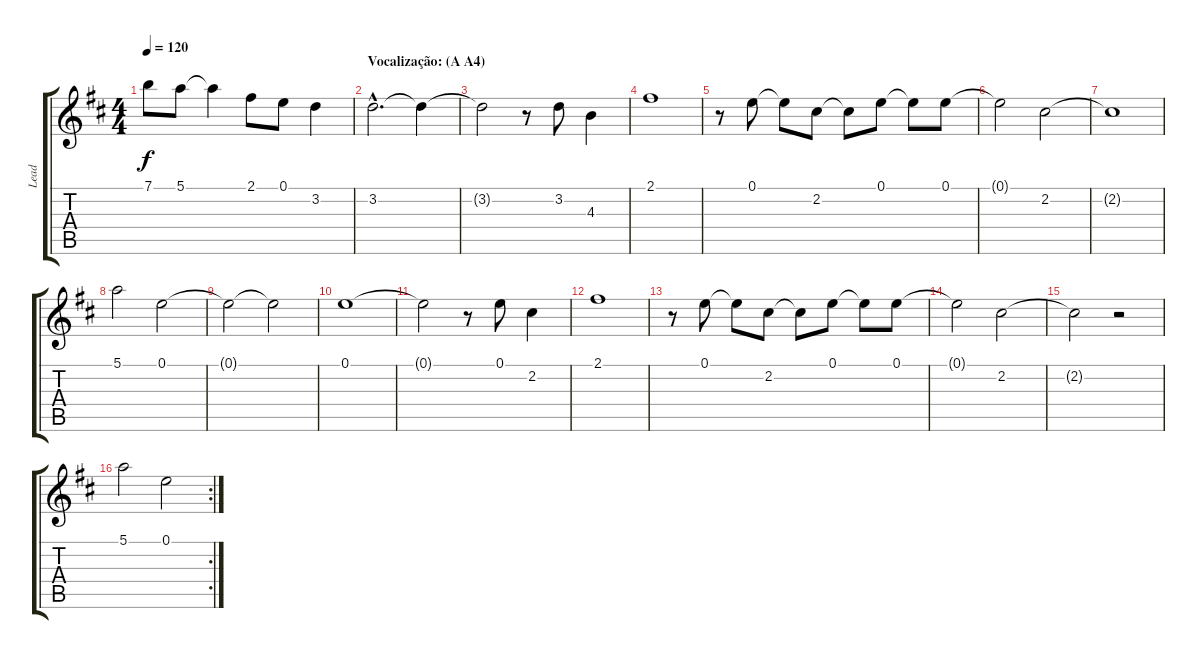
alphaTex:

\track ("Lead" "Lead") {instrument acousticguitarnylon}
\staff {score tabs}
\tuning (E4 B3 G3 D3 A2 E2) {hide}
\ts (4 4)
\tempo 120
\clef g2
\ks d
7.1.8{dy f} 5.1.8 5.1{t}.4 2.1.8 0.1.8 3.2.4 |
\section ("" "Vocalização: (A A4)")
3.2{hac}.2{d} 3.2{t}.4 |
3.2{t}.2 r.8 3.2.8 4.3.4 |
2.1.1 |
r.8 0.1.8 0.1{t}.8 2.2.8 2.2{t}.8 0.1.8 0.1{t}.8 0.1.8 |
0.1{t}.2 2.2.2 |
2.2{t}.1 |
5.1.2 0.1.2 |
0.1{t}.2 0.1{t}.2 |
0.1.1 |
0.1{t}.2 r.8 0.1.8 2.2.4 |
2.1.1 |
r.8 0.1.8 0.1{t}.8 2.2.8 2.2{t}.8 0.1.8 0.1{t}.8 0.1.8 |
0.1{t}.2 2.2.2 |
2.2{t}.2 r.2 |
\rc 2
5.1.2 0.1.2
